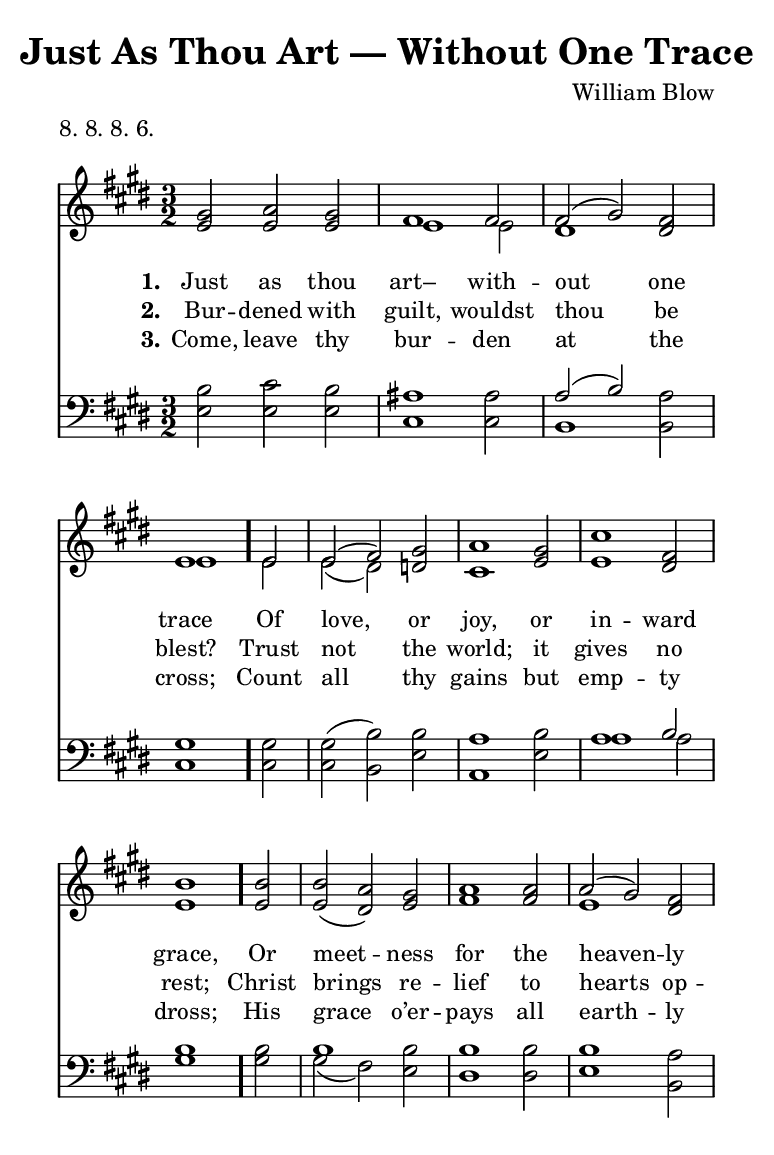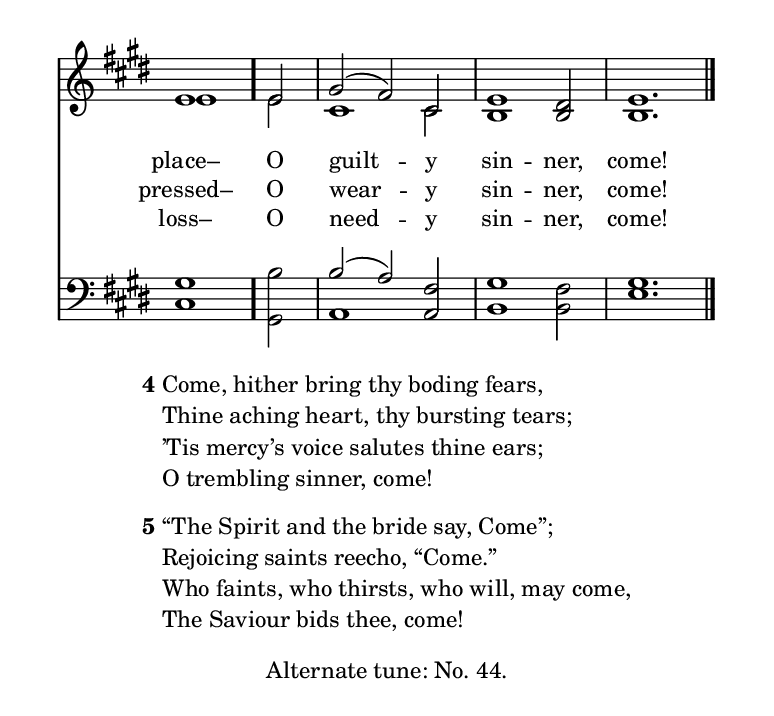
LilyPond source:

\include "common/global.ily"
\paper {
  \include "common/paper.ily"
  ragged-bottom = ##t
  systems-per-page = ##f
}

\header{
  %gospel
  hymnnumber = "85"
  title = "Just As Thou Art — Without One Trace"
  tunename = "St. Agnes — Blow"
  meter = "8. 8. 8. 6."
  poet = ""
  composer = "William Blow"
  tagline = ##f
}

% for fermata in MIDI
ta = { \tempo 2=90 }
tb = { \tempo 2=45 }

patternAA = { c2 c2 c2 | c1 c2 | c2( c2) c2 | c1 }
patternAB = { c2 c2 c2 | c1 c2 | c1      c2 | c1 }

patternBA = { c2 | c2( c2) c2 | c1 c2 | c1      c2 | c1 }
patternBB = { c2 | c2( c2) c2 | c1 c2 | c2( c2) c2 | c1 }
patternBC = { c2 | c1      c2 | c1 c2 | c1      c2 | c1 }

patternCA = { c2 | c2( c2) c2 | c1 c2 | c1. }
patternCB = { c2 | c1      c2 | c1 c2 | c1. }

global = {
  \include "common/overrides.ily"
  \override Staff.TimeSignature.style = #'numbered
  \time 3/2
  \override Score.MetronomeMark.transparent = ##t % hide all fermata changes too
  \ta
  \key e \major
  \autoBeamOff
}

notesSoprano = {
\global
\relative c'' {

  \changePitch \patternAA { gis a gis | fis fis | fis gis fis | e }
  \changePitch \patternBA { e | e fis gis | a gis | cis fis, | b }
  \changePitch \patternBB { b | b a gis | a a | a gis fis | e }
  \changePitch \patternCA { e | gis fis cis | e dis | e }

  \bar "|."

}
}

notesAlto = {
\global
\relative e' {

  \changePitch \patternAB { e e e | e e | dis dis | e }
  \changePitch \patternBA { e | e dis d | cis e | e dis | e }
  \changePitch \patternBA { e | e dis e | fis fis | e dis | e }
  \changePitch \patternCB { e | cis cis | b b | b }

}
}

notesTenor = {
\global
\relative a {

  \changePitch \patternAA { b cis b | ais ais | a b a | gis }
  \changePitch \patternBA { gis | gis b b | a b | a b | b }
  \changePitch \patternBC { b | b b | b b | b a | gis }
  \changePitch \patternCA { b | b a fis | gis fis | gis }

}
}

notesBass = {
\global
\relative f {

  \changePitch \patternAB { e e e | cis cis | b b | cis }
  \changePitch \patternBA { cis | cis b e | a, e' | a a | gis }
  \changePitch \patternBA { gis | gis fis e | dis dis | e b | cis }
  \changePitch \patternCB { gis | a a | b b | e }

}
}

wordsA = \lyricmode {
\set stanza = "1."

Just as thou art– with -- out one trace \bar "."
Of love, or joy, or in -- ward grace, \bar "."
Or meet -- ness for the heaven -- ly place– \bar "."
O guilt -- y sin -- ner, come! \bar "."

}

wordsB = \lyricmode {
\set stanza = "2."

Bur -- dened with guilt, wouldst thou be blest?
Trust not the world; it gives no rest;
Christ brings re -- lief to hearts op -- pressed–
O wear -- y sin -- ner, come!

}

wordsC = \lyricmode {
\set stanza = "3."

Come, leave thy bur -- den at the cross;
Count all thy gains but emp -- ty dross;
His grace o’er -- pays all earth -- ly loss–
O need -- y sin -- ner, come!

}

wordsD = \markuplist {

\line { Come, hither bring thy boding fears, }
\line { Thine aching heart, thy bursting tears; }
\line { ’Tis mercy’s voice salutes thine ears; }
\line { O trembling sinner, come! }

}

wordsE = \markuplist {

\line { “The Spirit and the bride say, Come”; }
\line { Rejoicing saints reecho, “Come.” }
\line { Who faints, who thirsts, who will, may come, }
\line { The Saviour bids thee, come! }

}

\score {
  \context ChoirStaff <<
    \context Staff = upper <<
      \set Staff.autoBeaming = ##f
      \set ChoirStaff.systemStartDelimiter = #'SystemStartBar
      \set ChoirStaff.printPartCombineTexts = ##f
      \partcombine #'(2 . 9) \notesSoprano \notesAlto
      \context NullVoice = sopranos { \voiceOne << \notesSoprano >> }
      \context NullVoice = altos { \voiceTwo << \notesAlto >> }
      \context Lyrics = one   \lyricsto sopranos \wordsA
      \context Lyrics = two   \lyricsto sopranos \wordsB
      \context Lyrics = three \lyricsto sopranos \wordsC
    >>
    \context Staff = men <<
      \set Staff.autoBeaming = ##f
      \clef bass
      \set ChoirStaff.printPartCombineTexts = ##f
      \partcombine #'(2 . 9) \notesTenor \notesBass
      \context NullVoice = tenors { \voiceOne << \notesTenor >> }
      \context NullVoice = basses { \voiceTwo << \notesBass >> }
    >>
  >>
  \layout {
    \include "common/layout.ily"
  }
  \midi{
    \include "common/midi.ily"
  }
}

\noPageBreak

\markup { \fill-line { \column {
  \raise #3
  \line{ \bold 4 \column { \wordsD } } \combine \null \vspace #0.4
  \line{ \bold 5 \column { \wordsE } } %\combine \null \vspace #0.4
} } }

\noPageBreak

\markup { \vspace #2 \fill-line { \raise #2 \line { Alternate tune: No. 44. } } }

\version "2.19.49"  % necessary for upgrading to future LilyPond versions.

% vi:set et ts=2 sw=2 ai nocindent syntax=lilypond:
